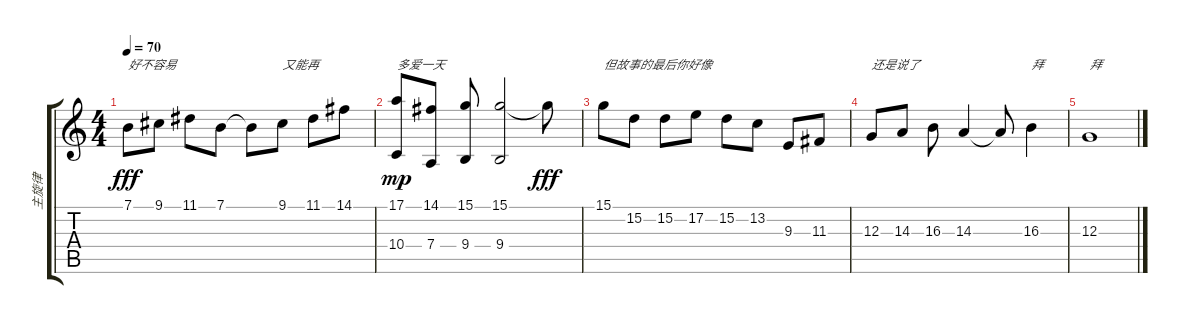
\track ("主旋律" "主旋律") {instrument sopranosax}
\staff {score tabs}
\tuning (E4 B3 G3 D3 A2 E2) {hide}
\ts (4 4)
\tempo 70
\clef g2
\ks c
7.1.8{txt "好不容易" dy fff} 9.1.8 11.1.8 7.1.8 7.1{t}.8 9.1.8{txt "又能再"} 11.1.8 14.1.8 |
(17.1 10.4).8{txt "多爱一天" dy mp} (14.1 7.4).8 (15.1 9.4).8 (15.1 9.4).2 15.1{t}.8{dy fff} |
15.1.8{txt "但故事的最后你好像"} 15.2.8 15.2.8 17.2.8 15.2.8 13.2.8 9.3.8 11.3.8 |
12.3.8{txt "还是说了"} 14.3.8 16.3.8 14.3.4 14.3{t}.8 16.3.4{txt "拜"} |
12.3.1{txt "拜"}
